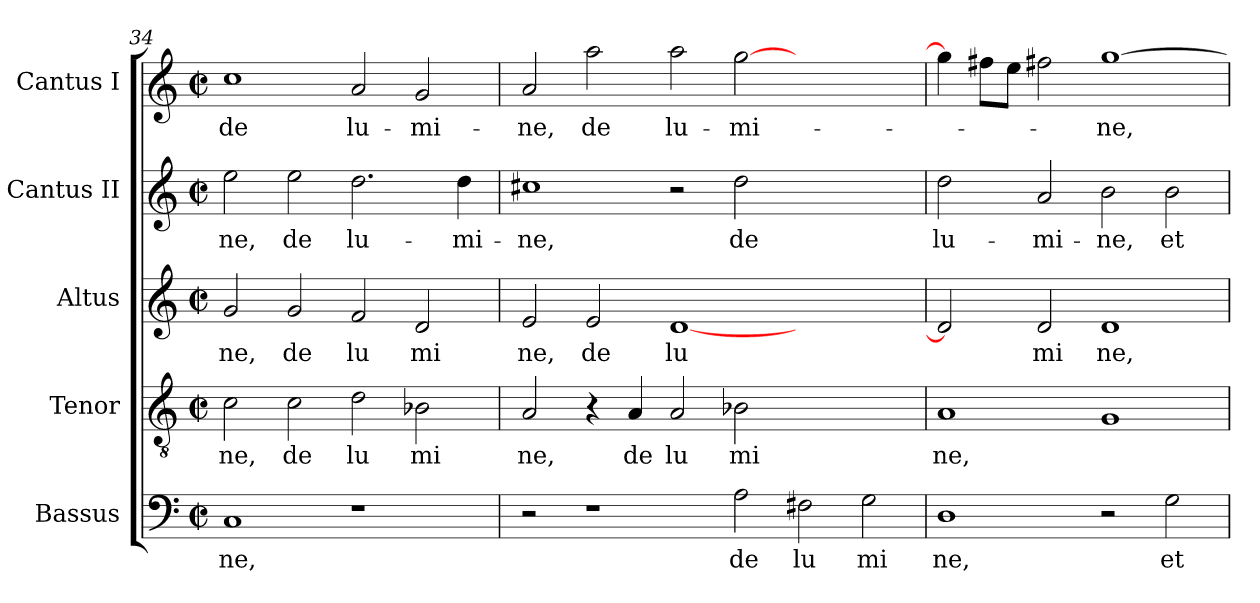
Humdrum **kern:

**kern	**text	**kern	**text	**kern	**text	**kern	**text	**kern	**text
*part5	*part5	*part4	*part4	*part3	*part3	*part2	*part2	*part1	*part1
*staff5	*staff5	*staff4	*staff4	*staff3	*staff3	*staff2	*staff2	*staff1	*staff1
*I"Bassus	*	*I"Tenor	*	*I"Altus	*	*I"Cantus II	*	*I"Cantus I	*
*clefF4	*	*clefGv2	*	*clefG2	*	*clefG2	*	*clefG2	*
*M2/2	*	*M2/2	*	*M2/2	*	*M2/2	*	*M2/2	*
*met(c|)	*	*met(c|)	*	*met(c|)	*	*met(c|)	*	*met(c|)	*
=34	=34	=34	=34	=34	=34	=34	=34	=34	=34
!	!LO:LY:b:cj	!	!LO:LY:b:cj	!	!LO:LY:b:cj	!	!LO:LY:b:cj	!	!LO:LY:b:cj
1C	ne,	2c\	ne,	2g/	ne,	2ee\	-ne,	1cc	de
!	!	!	!LO:LY:b:cj	!	!LO:LY:b:cj	!	!LO:LY:b:cj	!	!
.	.	2c\	de	2g/	de	2ee\	de	.	.
!	!	!	!LO:LY:b:cj	!	!LO:LY:b:cj	!	!LO:LY:b:cj	!	!LO:LY:b:cj
1r	.	2d\	lu	2f/	lu	2.dd\	lu-	2a/	lu-
!	!	!	!LO:LY:b:cj	!	!LO:LY:b:cj	!	!	!	!LO:LY:b:cj
.	.	2B-X\	mi	2d/	mi	.	.	2g/	-mi-
!	!	!	!	!	!	!	!LO:LY:b:cj	!	!
.	.	.	.	.	.	4dd\	-mi-	.	.
=35	=35	=35	=35	=35	=35	=35	=35	=35	=35
!	!	!	!LO:LY:b:cj	!	!LO:LY:b:cj	!	!LO:LY:b:cj	!	!LO:LY:b:cj
2r	.	2A/	ne,	2e/	ne,	1cc#X	-ne,	2a/	-ne,
!	!	!	!	!	!LO:LY:b:cj	!	!	!	!LO:LY:b:cj
1r	.	4r	.	2e/	de	.	.	2aa\	de
!	!	!	!LO:LY:b:cj	!	!	!	!	!	!
.	.	4A/	de	.	.	.	.	.	.
!	!	!	!LO:LY:b:cj	!	!LO:LY:b:cj	!	!	!	!LO:LY:b:cj
.	.	2A/	lu	[<1d	lu	2r	.	2aa\	lu-
!	!LO:LY:b:cj	!	!LO:LY:b:cj	!	!	!	!LO:LY:b:cj	!	!LO:LY:b
2A\	de	2B-X\	mi	.	.	2dd\	de	[>2gg\	-mi-
!	!LO:LY:b:cj	!	!	!	!	!	!	!	!
2F#X\	lu	1ryy	.	1ryy	.	1ryy	.	1ryy	.
!	!LO:LY:b:cj	!	!	!	!	!	!	!	!
2G\	mi	.	.	.	.	.	.	.	.
=36	=36	=36	=36	=36	=36	=36	=36	=36	=36
!	!LO:LY:b:cj	!	!LO:LY:b:cj	!	!	!	!LO:LY:b:cj	!	!
1D	ne,	1A	ne,	2d/]	.	2dd\	lu-	4gg\]	.
.	.	.	.	.	.	.	.	8ff#\L	.
.	.	.	.	.	.	.	.	8ee\J	.
!	!	!	!	!	!LO:LY:b:cj	!	!LO:LY:b:cj	!	!
.	.	.	.	2d/	mi	2a/	-mi-	2ff#X\	.
!	!	!	!	!	!LO:LY:b:cj	!	!LO:LY:b:cj	!	!LO:LY:b:cj
2r	.	1G	.	1d	ne,	2b\	-ne,	[>1gg	-ne,
!	!LO:LY:b:cj	!	!	!	!	!	!LO:LY:b:cj	!	!
2G\	et	.	.	.	.	2b\	et	.	.
=	=	=	=	=	=	=	=	=	=
*-	*-	*-	*-	*-	*-	*-	*-	*-	*-
